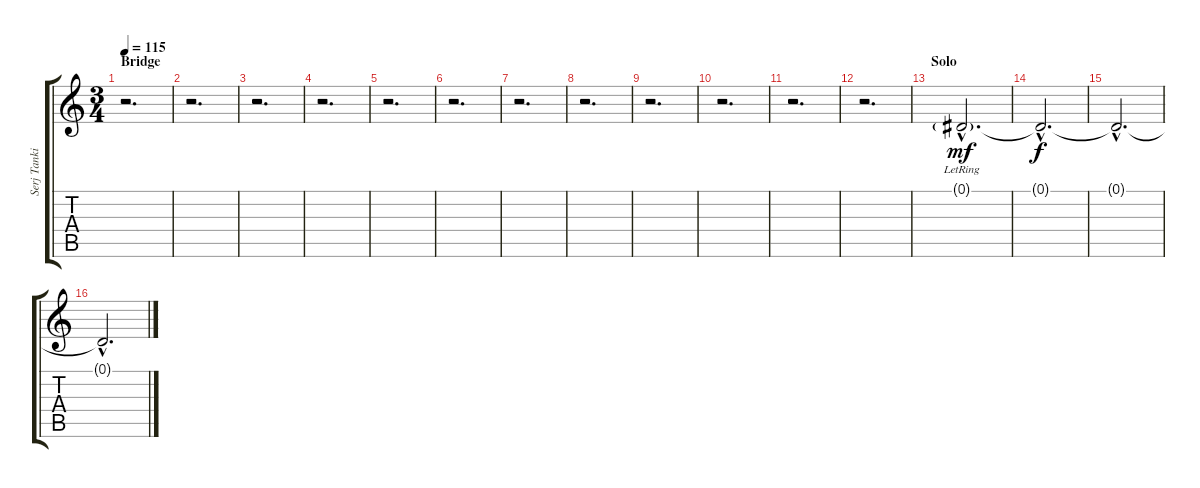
\track ("Serj Tankian" "Serj Tanki") {instrument electricgrandpiano}
\staff {score tabs}
\tuning (Eb4 Bb3 Gb3 Db3 Ab2 Eb2) {hide}
\ts (3 4)
\section ("" "Bridge")
\tempo 115
\clef g2
\ks c
r.2{d dy f} |
r.2{d} |
r.2{d} |
r.2{d} |
r.2{d} |
r.2{d} |
r.2{d} |
r.2{d} |
r.2{d} |
r.2{d} |
r.2{d} |
r.2{d} |
\section ("" "Solo")
0.1{g hac lr}.2{d dy mf} |
0.1{hac t}.2{d dy f} |
0.1{hac t}.2{d} |
0.1{hac t}.2{d}
